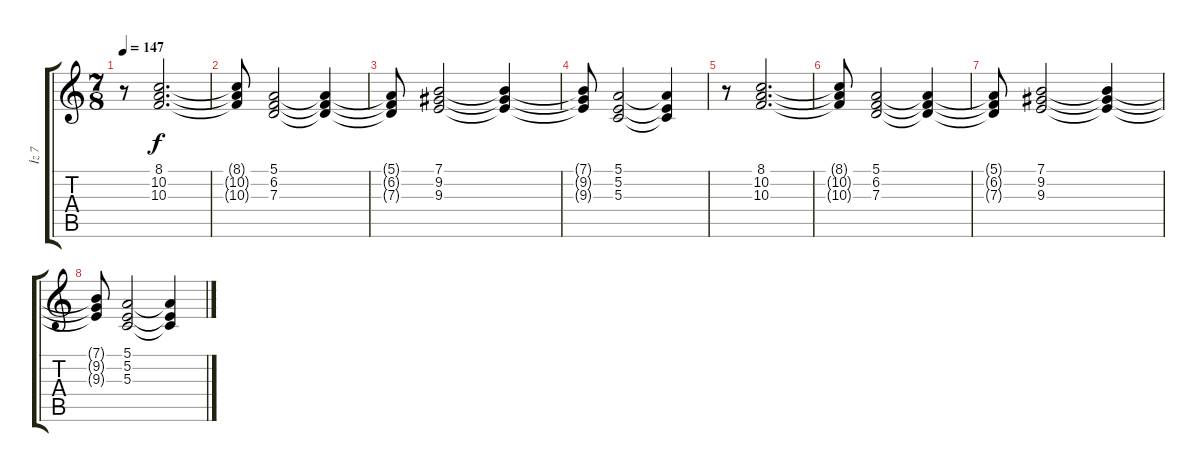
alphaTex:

\track ("İz 7" "İz 7") {instrument lead6voice}
\staff {score tabs}
\tuning (E4 B3 G3 D3 A2 E2) {hide}
\ts (7 8)
\tempo 147
\clef g2
\ks c
r.8{dy f} (8.1 10.2 10.3).2{d} |
(8.1{t} 10.2{t} 10.3{t}).8 (5.1 6.2 7.3).2 (5.1{t} 6.2{t} 7.3{t}).4 |
(5.1{t} 6.2{t} 7.3{t}).8 (7.1 9.2 9.3).2 (7.1{t} 9.2{t} 9.3{t}).4 |
(7.1{t} 9.2{t} 9.3{t}).8 (5.1 5.2 5.3).2 (5.1{t} 5.2{t} 5.3{t}).4 |
r.8 (8.1 10.2 10.3).2{d} |
(8.1{t} 10.2{t} 10.3{t}).8 (5.1 6.2 7.3).2 (5.1{t} 6.2{t} 7.3{t}).4 |
(5.1{t} 6.2{t} 7.3{t}).8 (7.1 9.2 9.3).2 (7.1{t} 9.2{t} 9.3{t}).4 |
(7.1{t} 9.2{t} 9.3{t}).8 (5.1 5.2 5.3).2 (5.1{t} 5.2{t} 5.3{t}).4
